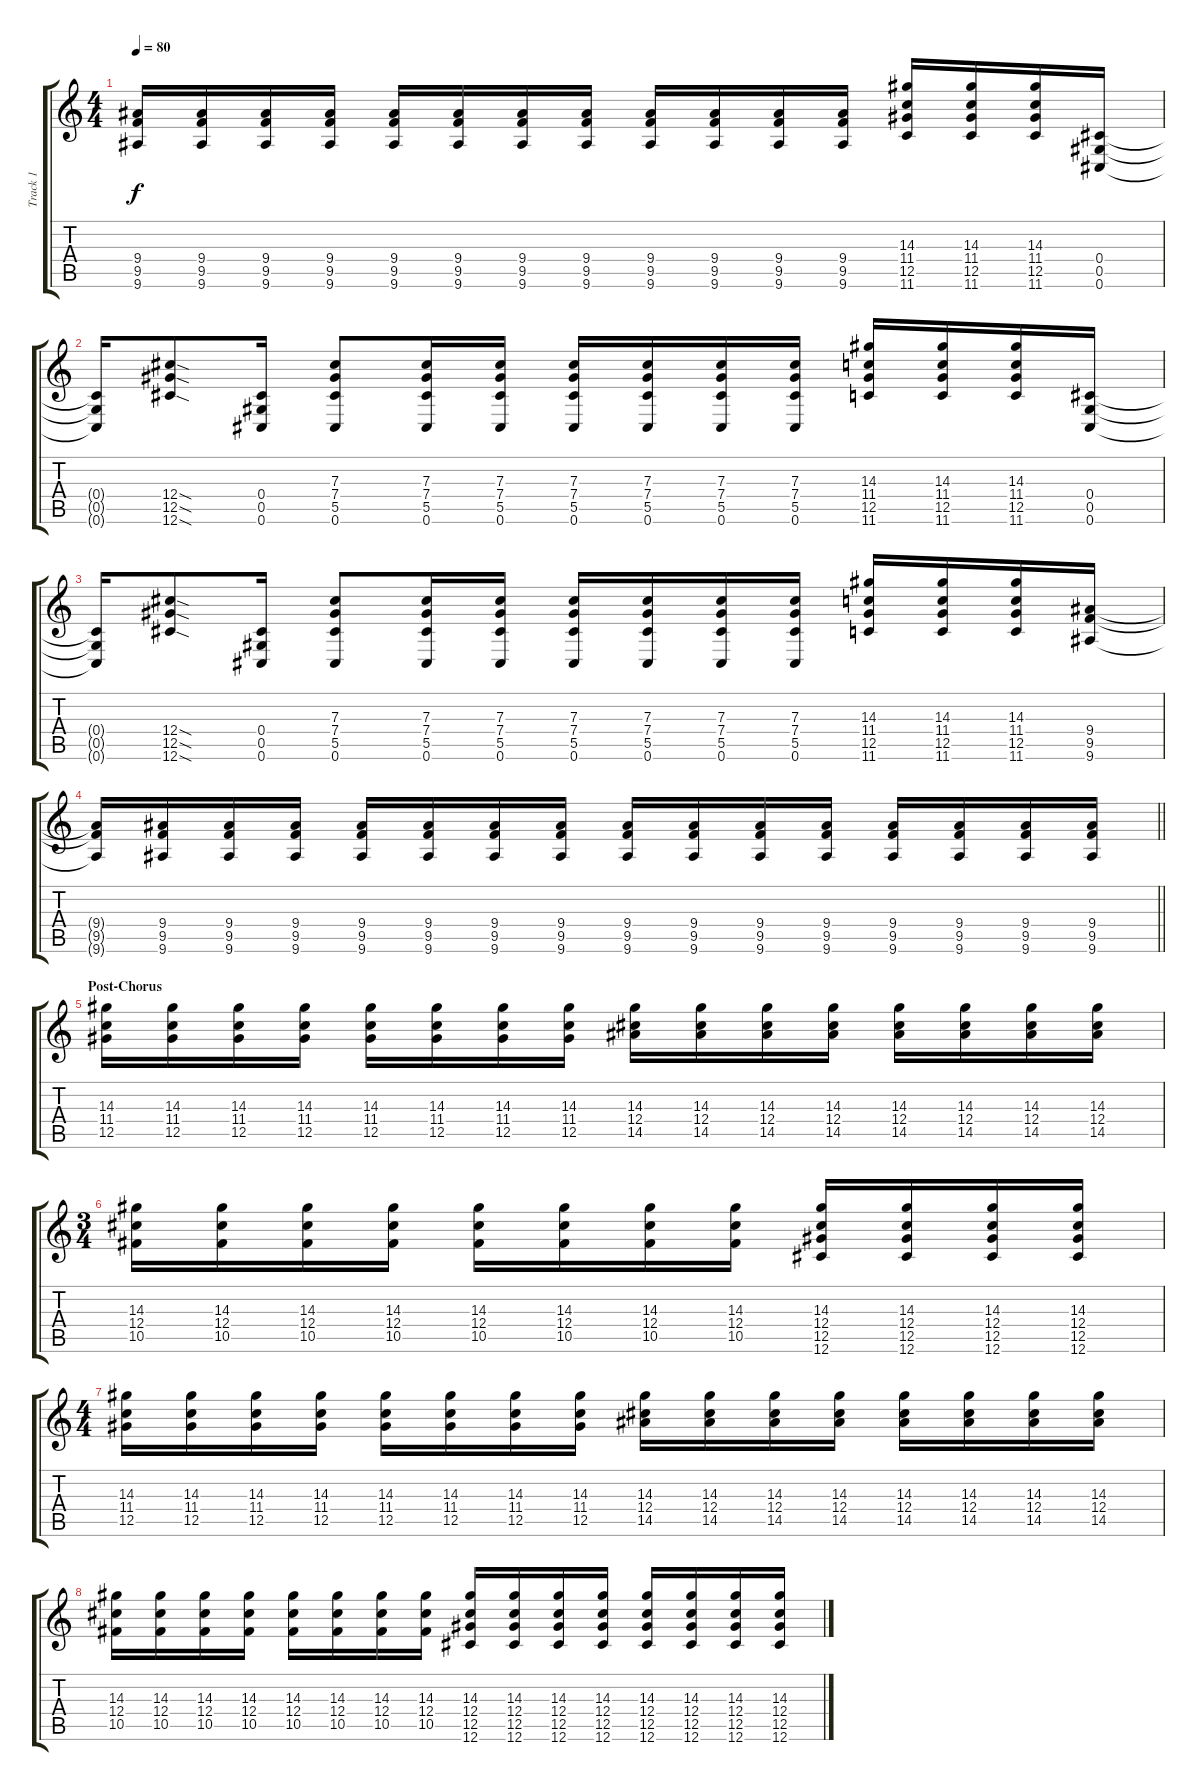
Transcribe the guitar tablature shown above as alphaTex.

\track ("Track 1" "Track 1") {instrument overdrivenguitar}
\staff {score tabs}
\tuning (Eb4 Bb3 Gb3 Db3 Ab2 Db2) {hide}
\ts (4 4)
\tempo 80
\clef g2
\ks c
(9.4{t} 9.5{t} 9.6{t}).16{dy f} (9.4 9.5 9.6).16 (9.4 9.5 9.6).16 (9.4 9.5 9.6).16 (9.4 9.5 9.6).16 (9.4 9.5 9.6).16 (9.4 9.5 9.6).16 (9.4 9.5 9.6).16 (9.4 9.5 9.6).16 (9.4 9.5 9.6).16 (9.4 9.5 9.6).16 (9.4 9.5 9.6).16 (14.3 11.4 12.5 11.6).16 (14.3 11.4 12.5 11.6).16 (14.3 11.4 12.5 11.6).16 (0.4 0.5 0.6).16 |
(0.4{t} 0.5{t} 0.6{t}).16 (12.4{sod} 12.5{sod} 12.6{sod}).8 (0.4 0.5 0.6).16 (7.3 7.4 5.5 0.6).8 (7.3 7.4 5.5 0.6).16 (7.3 7.4 5.5 0.6).16 (7.3 7.4 5.5 0.6).16 (7.3 7.4 5.5 0.6).16 (7.3 7.4 5.5 0.6).16 (7.3 7.4 5.5 0.6).16 (14.3 11.4 12.5 11.6).16 (14.3 11.4 12.5 11.6).16 (14.3 11.4 12.5 11.6).16 (0.4 0.5 0.6).16 |
(0.4{t} 0.5{t} 0.6{t}).16 (12.4{sod} 12.5{sod} 12.6{sod}).8 (0.4 0.5 0.6).16 (7.3 7.4 5.5 0.6).8 (7.3 7.4 5.5 0.6).16 (7.3 7.4 5.5 0.6).16 (7.3 7.4 5.5 0.6).16 (7.3 7.4 5.5 0.6).16 (7.3 7.4 5.5 0.6).16 (7.3 7.4 5.5 0.6).16 (14.3 11.4 12.5 11.6).16 (14.3 11.4 12.5 11.6).16 (14.3 11.4 12.5 11.6).16 (9.4 9.5 9.6).16 |
\barLineRight lightlight
(9.4{t} 9.5{t} 9.6{t}).16 (9.4 9.5 9.6).16 (9.4 9.5 9.6).16 (9.4 9.5 9.6).16 (9.4 9.5 9.6).16 (9.4 9.5 9.6).16 (9.4 9.5 9.6).16 (9.4 9.5 9.6).16 (9.4 9.5 9.6).16 (9.4 9.5 9.6).16 (9.4 9.5 9.6).16 (9.4 9.5 9.6).16 (9.4 9.5 9.6).16 (9.4 9.5 9.6).16 (9.4 9.5 9.6).16 (9.4 9.5 9.6).16 |
\section ("" "Post-Chorus")
(14.3 11.4 12.5).16 (14.3 11.4 12.5).16 (14.3 11.4 12.5).16 (14.3 11.4 12.5).16 (14.3 11.4 12.5).16 (14.3 11.4 12.5).16 (14.3 11.4 12.5).16 (14.3 11.4 12.5).16 (14.3 12.4 14.5).16 (14.3 12.4 14.5).16 (14.3 12.4 14.5).16 (14.3 12.4 14.5).16 (14.3 12.4 14.5).16 (14.3 12.4 14.5).16 (14.3 12.4 14.5).16 (14.3 12.4 14.5).16 |
\ts (3 4)
(14.3 12.4 10.5).16 (14.3 12.4 10.5).16 (14.3 12.4 10.5).16 (14.3 12.4 10.5).16 (14.3 12.4 10.5).16 (14.3 12.4 10.5).16 (14.3 12.4 10.5).16 (14.3 12.4 10.5).16 (14.3 12.4 12.5 12.6).16 (14.3 12.4 12.5 12.6).16 (14.3 12.4 12.5 12.6).16 (14.3 12.4 12.5 12.6).16 |
\ts (4 4)
(14.3 11.4 12.5).16 (14.3 11.4 12.5).16 (14.3 11.4 12.5).16 (14.3 11.4 12.5).16 (14.3 11.4 12.5).16 (14.3 11.4 12.5).16 (14.3 11.4 12.5).16 (14.3 11.4 12.5).16 (14.3 12.4 14.5).16 (14.3 12.4 14.5).16 (14.3 12.4 14.5).16 (14.3 12.4 14.5).16 (14.3 12.4 14.5).16 (14.3 12.4 14.5).16 (14.3 12.4 14.5).16 (14.3 12.4 14.5).16 |
(14.3 12.4 10.5).16 (14.3 12.4 10.5).16 (14.3 12.4 10.5).16 (14.3 12.4 10.5).16 (14.3 12.4 10.5).16 (14.3 12.4 10.5).16 (14.3 12.4 10.5).16 (14.3 12.4 10.5).16 (14.3 12.4 12.5 12.6).16 (14.3 12.4 12.5 12.6).16 (14.3 12.4 12.5 12.6).16 (14.3 12.4 12.5 12.6).16 (14.3 12.4 12.5 12.6).16 (14.3 12.4 12.5 12.6).16 (14.3 12.4 12.5 12.6).16 (14.3 12.4 12.5 12.6).16
